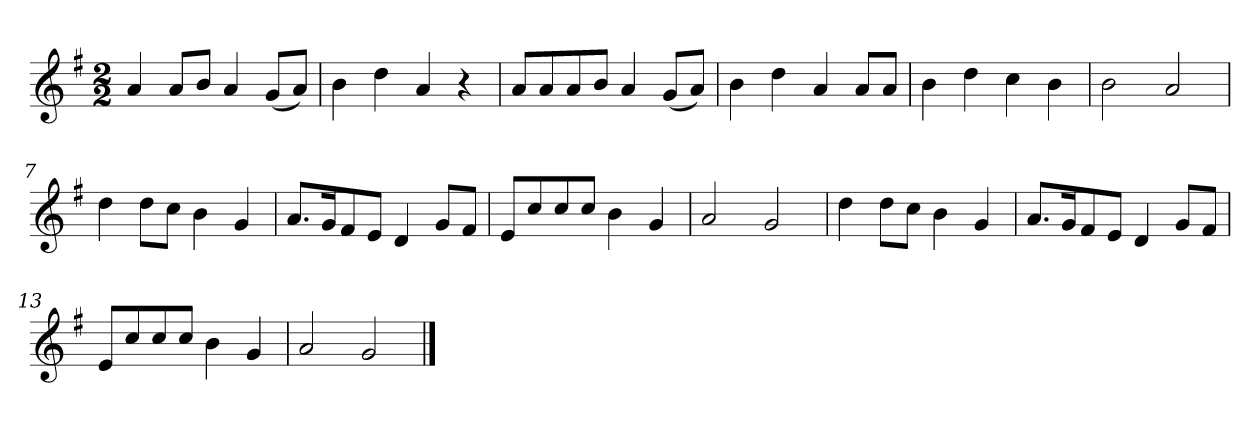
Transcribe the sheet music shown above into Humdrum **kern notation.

**kern
*part1
*staff1
*k[f#]
*M2/2
*MM120
=1
4a
8aL
8bJ
4a
(8gL
8aJ)
=2
4b
4dd
4a
4r
=3
8aL
8a
8a
8bJ
4a
(8gL
8aJ)
=4
4b
4dd
4a
8aL
8aJ
=5
4b
4dd
4cc
4b
=6
2b
2a
=7
4dd
8ddL
8ccJ
4b
4g
=8
8.aL
16gK
8f#
8eJ
4d
8gL
8f#J
=9
8eL
8cc
8cc
8ccJ
4b
4g
=10
2a
2g
=11
4dd
8ddL
8ccJ
4b
4g
=12
8.aL
16gK
8f#
8eJ
4d
8gL
8f#J
=13
8eL
8cc
8cc
8ccJ
4b
4g
=14
2a
2g
==
*-
